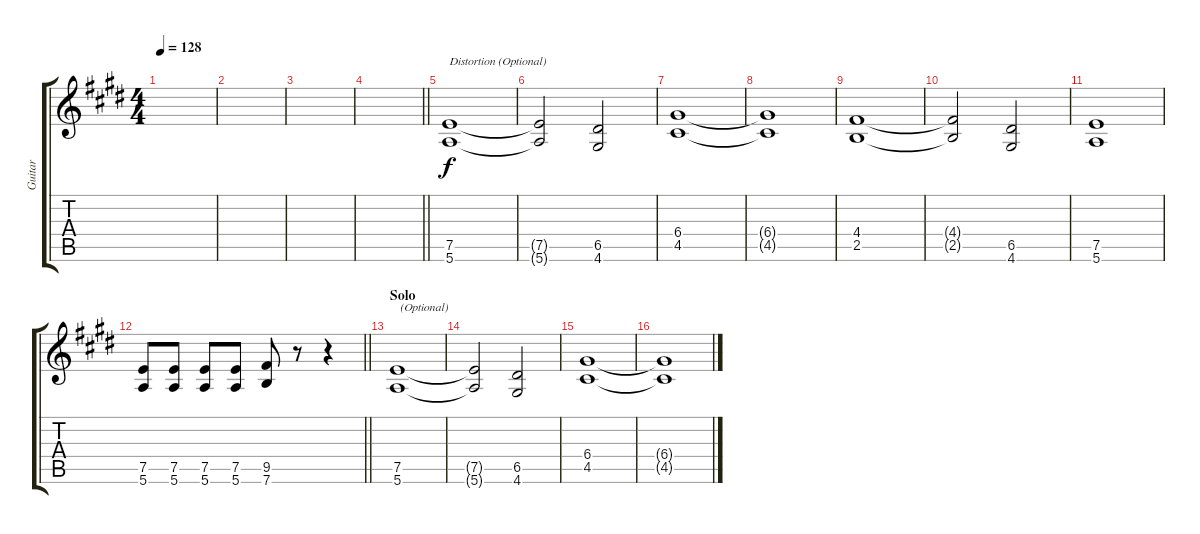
\track ("Guitar" "Guitar") {instrument electricguitarclean}
\staff {score tabs}
\tuning (E4 B3 G3 D3 A2 E2) {hide}
\ts (4 4)
\tempo 128
\clef g2
\ks c#minor
|
|
|
\barLineRight lightlight
|
(7.5 5.6).1{txt "Distortion (Optional)" volume 9} |
(7.5{t} 5.6{t}).2 (6.5 4.6).2 |
(6.4 4.5).1 |
(6.4{t} 4.5{t}).1 |
(4.4 2.5).1 |
(4.4{t} 2.5{t}).2 (6.5 4.6).2 |
(7.5 5.6).1 |
\barLineRight lightlight
(7.5 5.6).8 (7.5 5.6).8 (7.5 5.6).8 (7.5 5.6).8 (9.5 7.6).8 r.8 r.4 |
\section ("" "Solo")
(7.5 5.6).1{txt " (Optional)"} |
(7.5{t} 5.6{t}).2 (6.5 4.6).2 |
(6.4 4.5).1 |
(6.4{t} 4.5{t}).1
